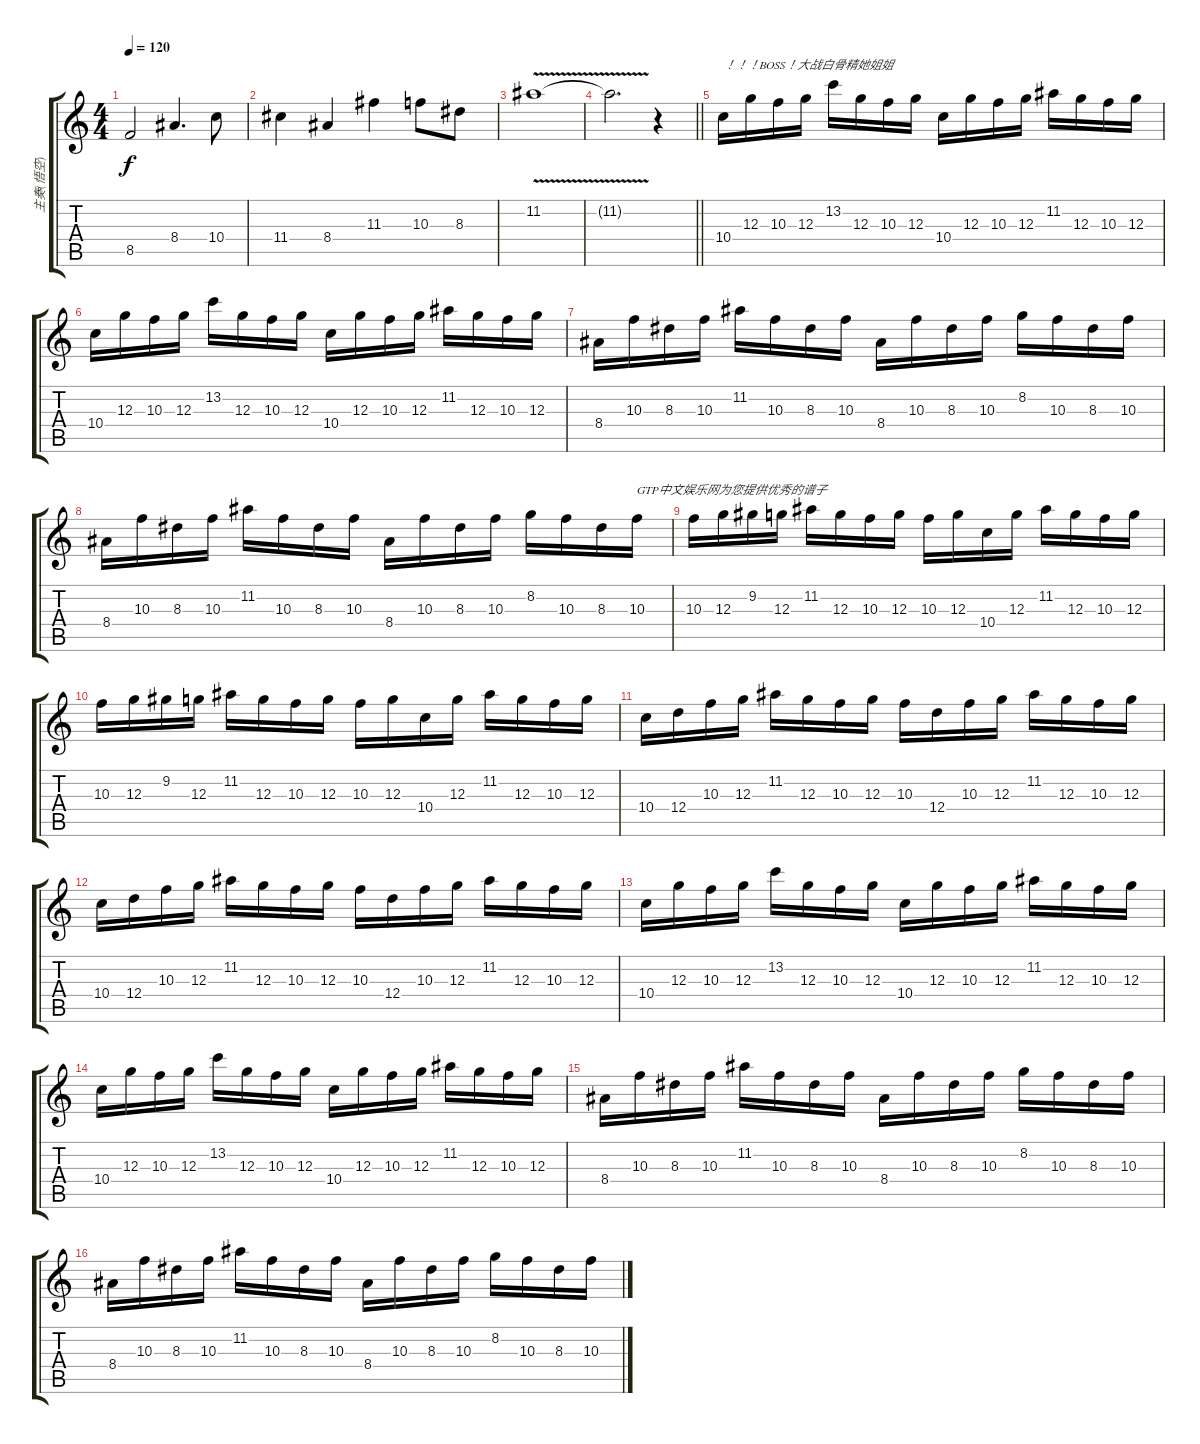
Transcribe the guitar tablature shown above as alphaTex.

\track ("主奏(悟空)" "主奏(悟空)") {instrument distortionguitar}
\staff {score tabs}
\tuning (E4 B3 G3 D3 A2 E2) {hide}
\ts (4 4)
\tempo 120
\clef g2
\ks c
8.5.2{dy f} 8.4.4{d} 10.4.8 |
11.4.4 8.4.4 11.3.4 10.3.8 8.3.8 |
11.2{v}.1 |
\barLineRight lightlight
11.2{t}.2{d} r.4 |
10.4.16{txt "！！！BOSS！大战白骨精她姐姐" volume 13 balance 1} 12.3.16 10.3.16 12.3.16 13.2.16 12.3.16 10.3.16 12.3.16 10.4.16 12.3.16 10.3.16 12.3.16 11.2.16 12.3.16 10.3.16 12.3.16 |
10.4.16 12.3.16 10.3.16 12.3.16 13.2.16 12.3.16 10.3.16 12.3.16 10.4.16 12.3.16 10.3.16 12.3.16 11.2.16 12.3.16 10.3.16 12.3.16 |
8.4.16 10.3.16 8.3.16 10.3.16 11.2.16 10.3.16 8.3.16 10.3.16 8.4.16 10.3.16 8.3.16 10.3.16 8.2.16 10.3.16 8.3.16 10.3.16 |
8.4.16 10.3.16 8.3.16 10.3.16 11.2.16 10.3.16 8.3.16 10.3.16 8.4.16 10.3.16 8.3.16 10.3.16 8.2.16 10.3.16 8.3.16 10.3.16{txt "GTP中文娱乐网为您提供优秀的谱子"} |
10.3.16 12.3.16 9.2.16 12.3.16 11.2.16 12.3.16 10.3.16 12.3.16 10.3.16 12.3.16 10.4.16 12.3.16 11.2.16 12.3.16 10.3.16 12.3.16 |
10.3.16 12.3.16 9.2.16 12.3.16 11.2.16 12.3.16 10.3.16 12.3.16 10.3.16 12.3.16 10.4.16 12.3.16 11.2.16 12.3.16 10.3.16 12.3.16 |
10.4.16 12.4.16 10.3.16 12.3.16 11.2.16 12.3.16 10.3.16 12.3.16 10.3.16 12.4.16 10.3.16 12.3.16 11.2.16 12.3.16 10.3.16 12.3.16 |
10.4.16 12.4.16 10.3.16 12.3.16 11.2.16 12.3.16 10.3.16 12.3.16 10.3.16 12.4.16 10.3.16 12.3.16 11.2.16 12.3.16 10.3.16 12.3.16 |
10.4.16 12.3.16 10.3.16 12.3.16 13.2.16 12.3.16 10.3.16 12.3.16 10.4.16 12.3.16 10.3.16 12.3.16 11.2.16 12.3.16 10.3.16 12.3.16 |
10.4.16 12.3.16 10.3.16 12.3.16 13.2.16 12.3.16 10.3.16 12.3.16 10.4.16 12.3.16 10.3.16 12.3.16 11.2.16 12.3.16 10.3.16 12.3.16 |
8.4.16 10.3.16 8.3.16 10.3.16 11.2.16 10.3.16 8.3.16 10.3.16 8.4.16 10.3.16 8.3.16 10.3.16 8.2.16 10.3.16 8.3.16 10.3.16 |
8.4.16 10.3.16 8.3.16 10.3.16 11.2.16 10.3.16 8.3.16 10.3.16 8.4.16 10.3.16 8.3.16 10.3.16 8.2.16 10.3.16 8.3.16 10.3.16
